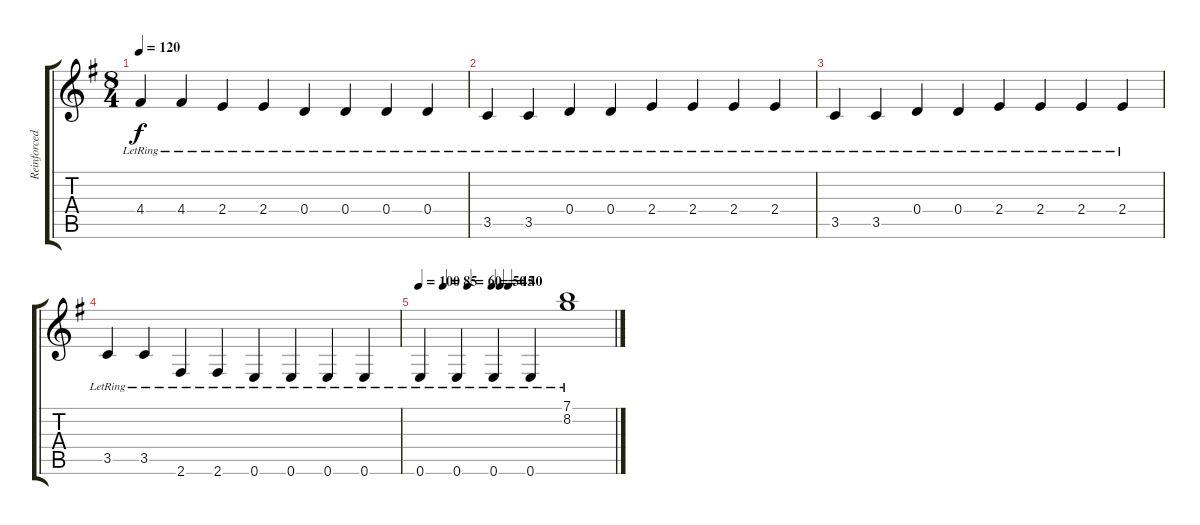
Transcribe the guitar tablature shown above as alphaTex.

\track ("Reinforced Bass" "Reinforced") {instrument acousticguitarnylon}
\staff {score tabs}
\tuning (E4 B3 G3 D3 A2 E2) {hide}
\ts (8 4)
\tempo 120
\clef g2
\ks g
4.4{lr}.4{dy f} 4.4{lr}.4 2.4{lr}.4 2.4{lr}.4 0.4{lr}.4 0.4{lr}.4 0.4{lr}.4 0.4{lr}.4 |
3.5{lr}.4 3.5{lr}.4 0.4{lr}.4 0.4{lr}.4 2.4{lr}.4 2.4{lr}.4 2.4{lr}.4 2.4{lr}.4 |
3.5{lr}.4 3.5{lr}.4 0.4{lr}.4 0.4{lr}.4 2.4{lr}.4 2.4{lr}.4 2.4{lr}.4 2.4{lr}.4 |
3.5{lr}.4 3.5{lr}.4 2.6{lr}.4 2.6{lr}.4 0.6{lr}.4 0.6{lr}.4 0.6{lr}.4 0.6{lr}.4 |
\tempo 100
\tempo (85 0.125)
\tempo (60 0.25)
\tempo (50 0.375)
\tempo (45 0.4166666666666667)
\tempo (40 0.4583333333333333)
0.6{lr}.4 0.6{lr}.4 0.6{lr}.4 0.6{lr}.4 (7.1{lr} 8.2{lr}).1{volume 13}
